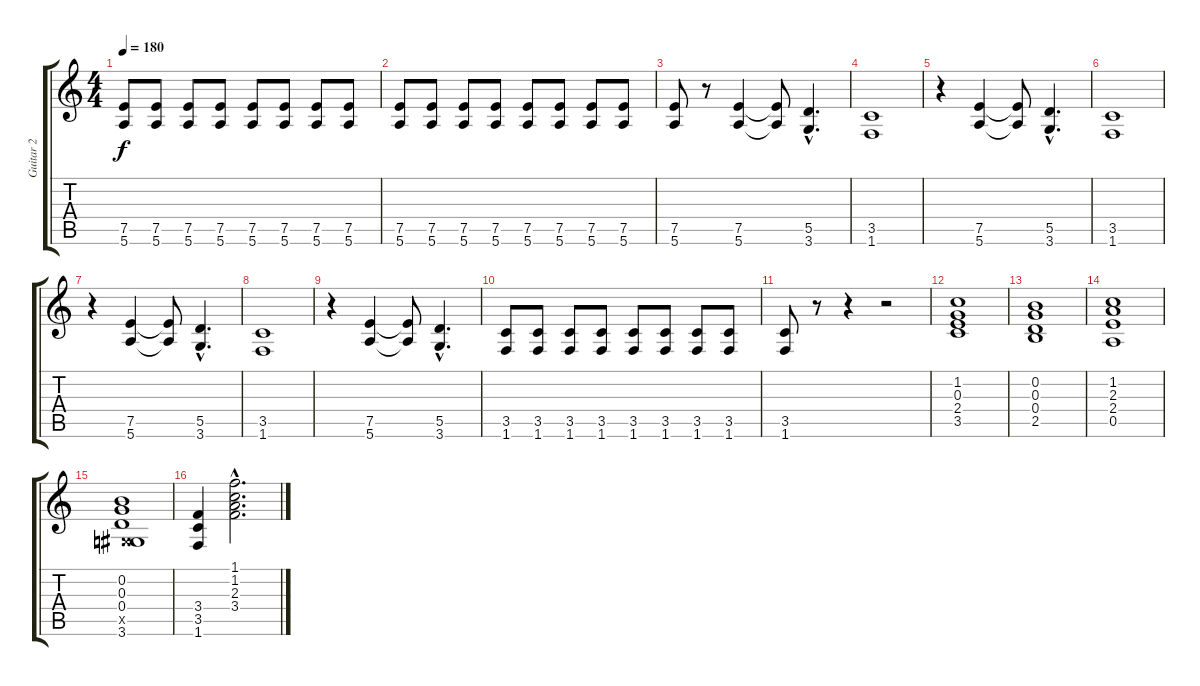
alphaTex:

\track ("Guitar 2" "Guitar 2") {instrument electricguitarmuted}
\staff {score tabs}
\tuning (E4 B3 G3 D3 A2 E2) {hide}
\ts (4 4)
\tempo 180
\clef g2
\ks c
(7.5 5.6).8{dy f} (7.5 5.6).8 (7.5 5.6).8 (7.5 5.6).8 (7.5 5.6).8 (7.5 5.6).8 (7.5 5.6).8 (7.5 5.6).8 |
(7.5 5.6).8 (7.5 5.6).8 (7.5 5.6).8 (7.5 5.6).8 (7.5 5.6).8 (7.5 5.6).8 (7.5 5.6).8 (7.5 5.6).8 |
(7.5 5.6).8 r.8 (7.5 5.6).4 (7.5{t} 5.6{t}).8 (5.5{hac} 3.6{hac}).4{d} |
(3.5 1.6).1 |
r.4 (7.5 5.6).4 (7.5{t} 5.6{t}).8 (5.5{hac} 3.6{hac}).4{d} |
(3.5 1.6).1 |
r.4 (7.5 5.6).4 (7.5{t} 5.6{t}).8 (5.5{hac} 3.6{hac}).4{d} |
(3.5 1.6).1 |
r.4 (7.5 5.6).4 (7.5{t} 5.6{t}).8 (5.5{hac} 3.6{hac}).4{d} |
(3.5 1.6).8 (3.5 1.6).8 (3.5 1.6).8 (3.5 1.6).8 (3.5 1.6).8 (3.5 1.6).8 (3.5 1.6).8 (3.5 1.6).8 |
(3.5 1.6).8 r.8 r.4 r.2 |
(1.2 0.3 2.4 3.5).1 |
(0.2 0.3 0.4 2.5).1 |
(1.2 2.3 2.4 0.5).1 |
(0.2 0.3 0.4 -1.5{x} 3.6).1 |
(3.4 3.5 1.6).4 (1.1{hac} 1.2{hac} 2.3{hac} 3.4{hac}).2{d}
